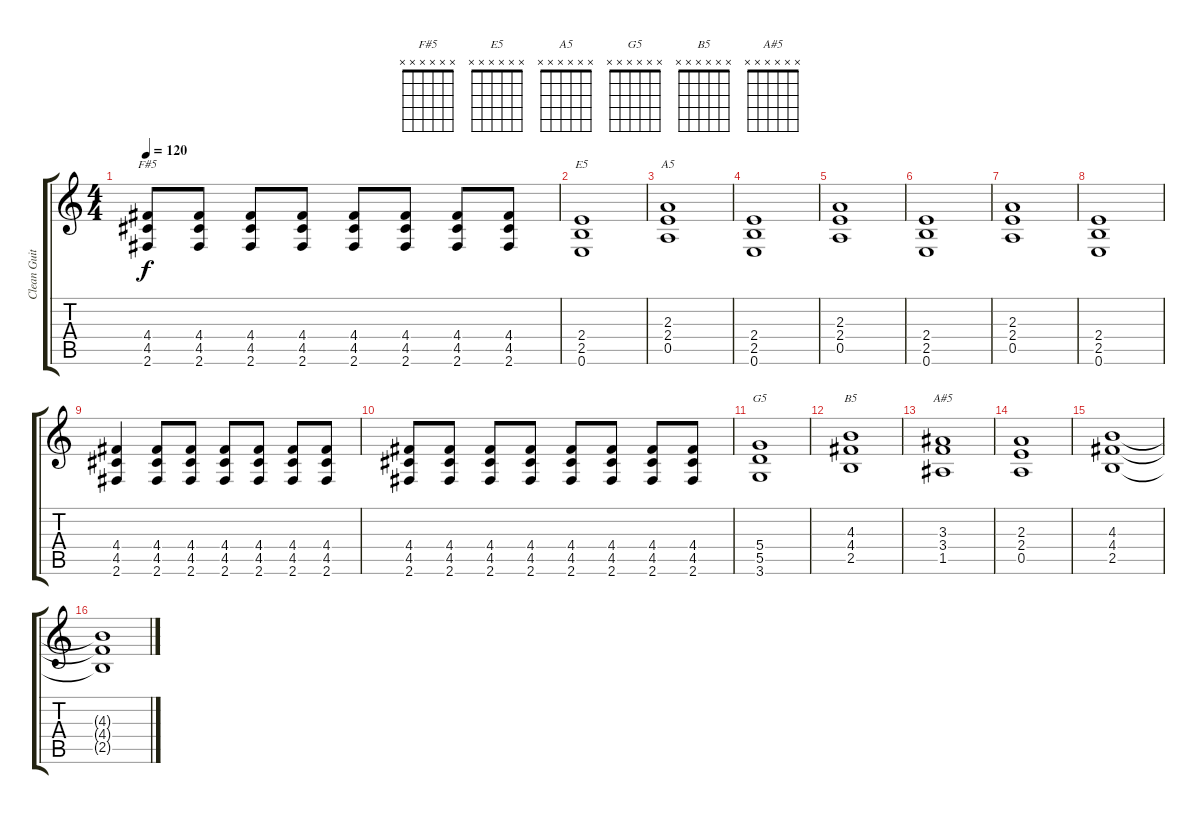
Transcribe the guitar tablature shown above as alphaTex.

\track ("Clean Guitar" "Clean Guit") {instrument electricguitarclean}
\staff {score tabs}
\tuning (E4 B3 G3 D3 A2 E2) {hide}
\chord ("F#5" x x x x x x) {firstfret 0}
\chord ("E5" x x x x x x) {firstfret 0}
\chord ("A5" x x x x x x) {firstfret 0}
\chord ("G5" x x x x x x) {firstfret 0}
\chord ("B5" x x x x x x) {firstfret 0}
\chord ("A#5" x x x x x x) {firstfret 0}
\ts (4 4)
\tempo 120
\clef g2
\ks c
(4.4 4.5 2.6).8{ch "F#5" dy f} (4.4 4.5 2.6).8 (4.4 4.5 2.6).8 (4.4 4.5 2.6).8 (4.4 4.5 2.6).8 (4.4 4.5 2.6).8 (4.4 4.5 2.6).8 (4.4 4.5 2.6).8 |
(2.4 2.5 0.6).1{ch "E5"} |
(2.3 2.4 0.5).1{ch "A5"} |
(2.4 2.5 0.6).1 |
(2.3 2.4 0.5).1 |
(2.4 2.5 0.6).1 |
(2.3 2.4 0.5).1 |
(2.4 2.5 0.6).1 |
(4.4 4.5 2.6).4 (4.4 4.5 2.6).8 (4.4 4.5 2.6).8 (4.4 4.5 2.6).8 (4.4 4.5 2.6).8 (4.4 4.5 2.6).8 (4.4 4.5 2.6).8 |
(4.4 4.5 2.6).8 (4.4 4.5 2.6).8 (4.4 4.5 2.6).8 (4.4 4.5 2.6).8 (4.4 4.5 2.6).8 (4.4 4.5 2.6).8 (4.4 4.5 2.6).8 (4.4 4.5 2.6).8 |
(5.4 5.5 3.6).1{ch "G5"} |
(4.3 4.4 2.5).1{ch "B5"} |
(3.3 3.4 1.5).1{ch "A#5"} |
(2.3 2.4 0.5).1 |
(4.3 4.4 2.5).1 |
(4.3{t} 4.4{t} 2.5{t}).1
